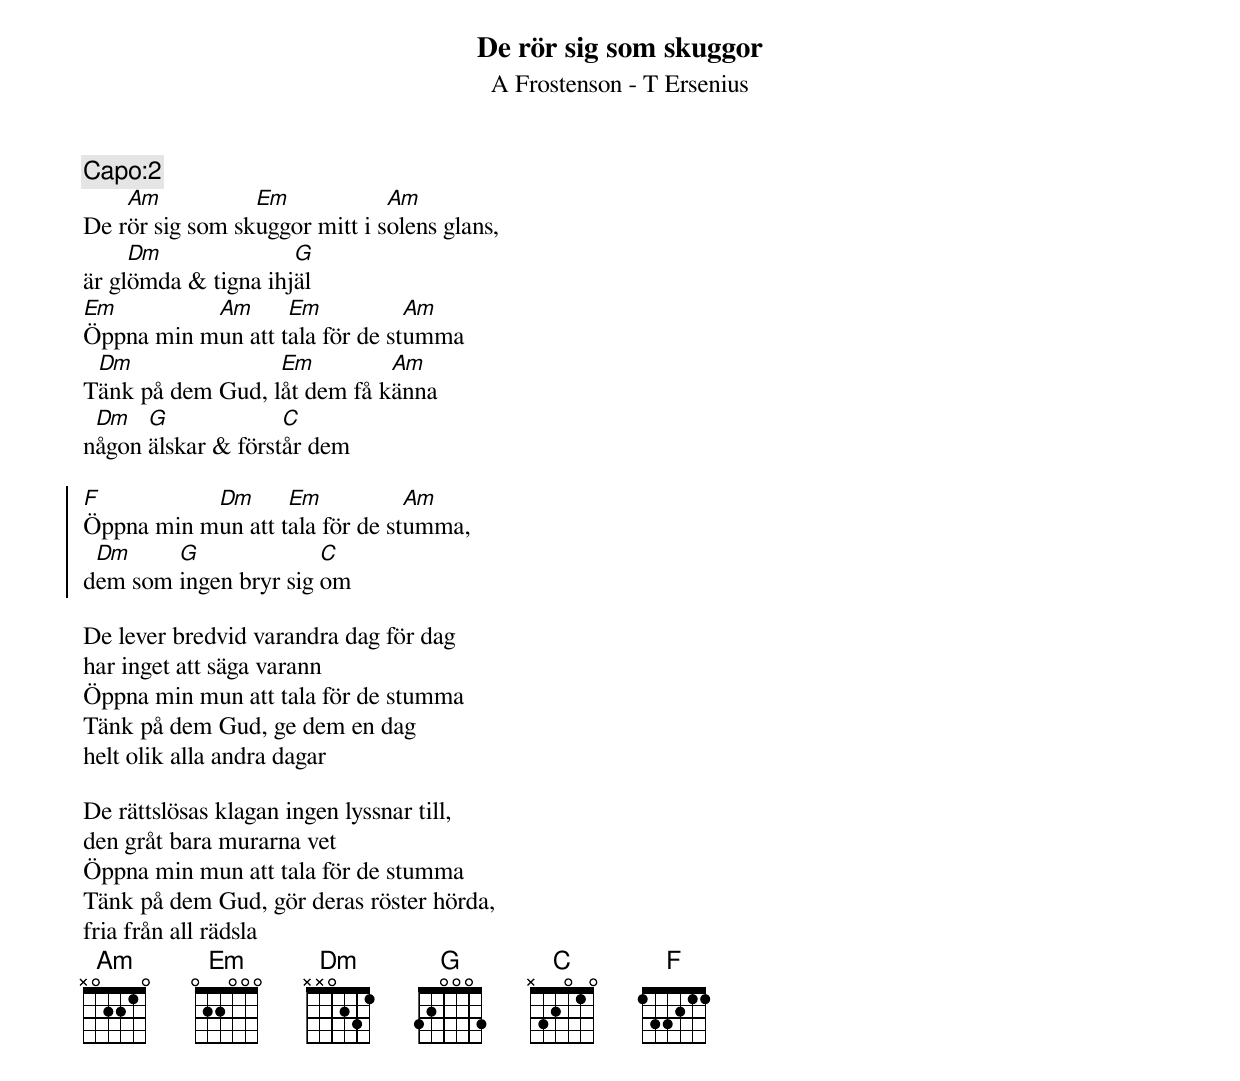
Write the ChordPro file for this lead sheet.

{t:De rör sig som skuggor}
{st:A Frostenson - T Ersenius}
{c:Capo:2}
De r[Am]ör sig som sk[Em]uggor mitt i s[Am]olens glans,
är gl[Dm]ömda & tigna ihj[G]äl
[Em]Öppna min m[Am]un att t[Em]ala för de st[Am]umma
T[Dm]änk på dem Gud, l[Em]åt dem få k[Am]änna
n[Dm]ågon [G]älskar & först[C]år dem

{soc}
[F]Öppna min m[Dm]un att t[Em]ala för de st[Am]umma,
d[Dm]em som [G]ingen bryr sig [C]om
{eoc}

De lever bredvid varandra dag för dag
har inget att säga varann
Öppna min mun att tala för de stumma
Tänk på dem Gud, ge dem en dag
helt olik alla andra dagar

De rättslösas klagan ingen lyssnar till,
den gråt bara murarna vet
Öppna min mun att tala för de stumma
Tänk på dem Gud, gör deras röster hörda,
fria från all rädsla
